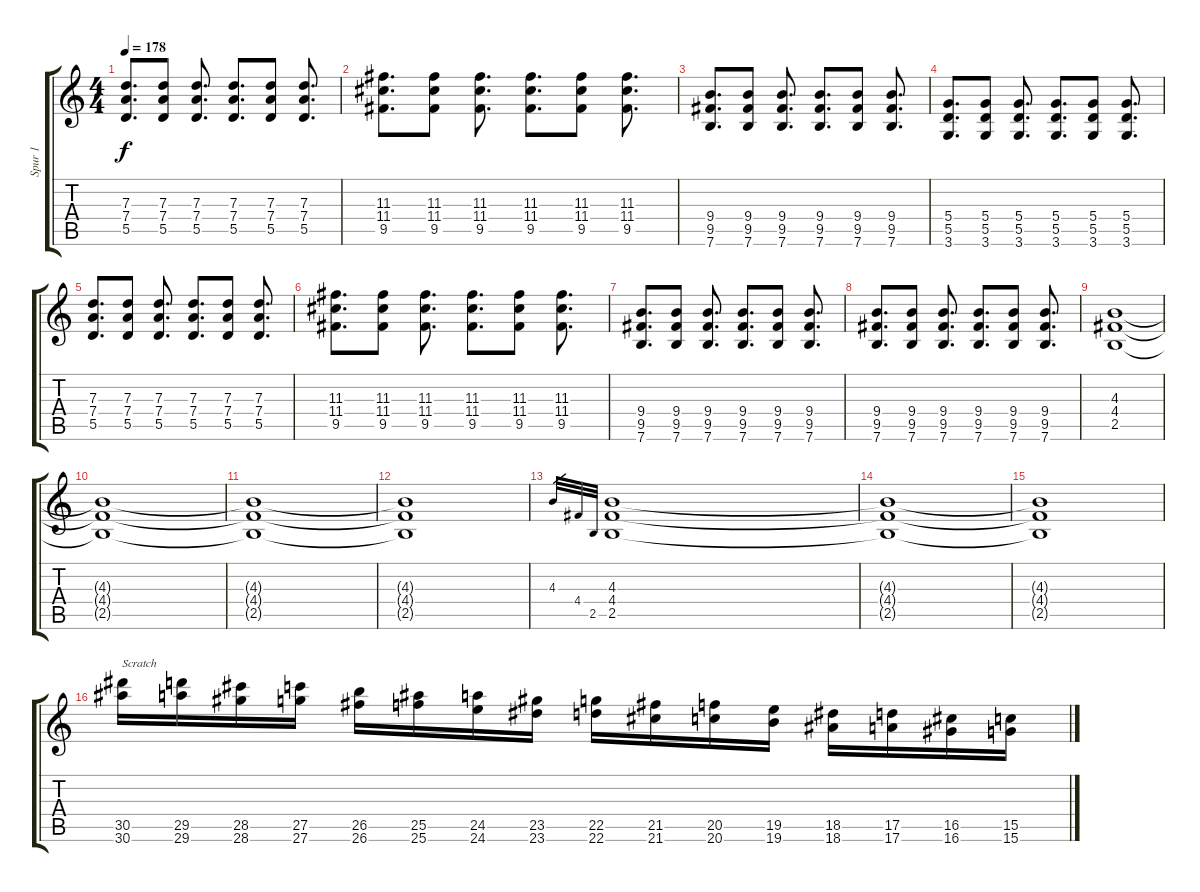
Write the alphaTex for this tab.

\track ("Spur 1" "Spur 1") {instrument distortionguitar}
\staff {score tabs}
\tuning (E4 B3 G3 D3 A2 E2) {hide}
\ts (4 4)
\tempo 178
\clef g2
\ks c
(7.3 7.4 5.5).8{d dy f} (7.3 7.4 5.5).8 (7.3 7.4 5.5).8{d} (7.3 7.4 5.5).8{d} (7.3 7.4 5.5).8 (7.3 7.4 5.5).8{d} |
(11.3 11.4 9.5).8{d} (11.3 11.4 9.5).8 (11.3 11.4 9.5).8{d} (11.3 11.4 9.5).8{d} (11.3 11.4 9.5).8 (11.3 11.4 9.5).8{d} |
(9.4 9.5 7.6).8{d} (9.4 9.5 7.6).8 (9.4 9.5 7.6).8{d} (9.4 9.5 7.6).8{d} (9.4 9.5 7.6).8 (9.4 9.5 7.6).8{d} |
(5.4 5.5 3.6).8{d} (5.4 5.5 3.6).8 (5.4 5.5 3.6).8{d} (5.4 5.5 3.6).8{d} (5.4 5.5 3.6).8 (5.4 5.5 3.6).8{d} |
(7.3 7.4 5.5).8{d} (7.3 7.4 5.5).8 (7.3 7.4 5.5).8{d} (7.3 7.4 5.5).8{d} (7.3 7.4 5.5).8 (7.3 7.4 5.5).8{d} |
(11.3 11.4 9.5).8{d} (11.3 11.4 9.5).8 (11.3 11.4 9.5).8{d} (11.3 11.4 9.5).8{d} (11.3 11.4 9.5).8 (11.3 11.4 9.5).8{d} |
(9.4 9.5 7.6).8{d} (9.4 9.5 7.6).8 (9.4 9.5 7.6).8{d} (9.4 9.5 7.6).8{d} (9.4 9.5 7.6).8 (9.4 9.5 7.6).8{d} |
(9.4 9.5 7.6).8{d} (9.4 9.5 7.6).8 (9.4 9.5 7.6).8{d} (9.4 9.5 7.6).8{d} (9.4 9.5 7.6).8 (9.4 9.5 7.6).8{d} |
(4.3 4.4 2.5).1 |
(4.3{t} 4.4{t} 2.5{t}).1 |
(4.3{t} 4.4{t} 2.5{t}).1 |
(4.3{t} 4.4{t} 2.5{t}).1 |
4.3.32{gr} 4.4.32{gr} 2.5.32{gr} (4.3 4.4 2.5).1 |
(4.3{t} 4.4{t} 2.5{t}).1 |
(4.3{t} 4.4{t} 2.5{t}).1 |
(30.5 30.6).16{txt "Scratch"} (29.5 29.6).16 (28.5 28.6).16 (27.5 27.6).16 (26.5 26.6).16 (25.5 25.6).16 (24.5 24.6).16 (23.5 23.6).16 (22.5 22.6).16 (21.5 21.6).16 (20.5 20.6).16 (19.5 19.6).16 (18.5 18.6).16 (17.5 17.6).16 (16.5 16.6).16 (15.5 15.6).16
